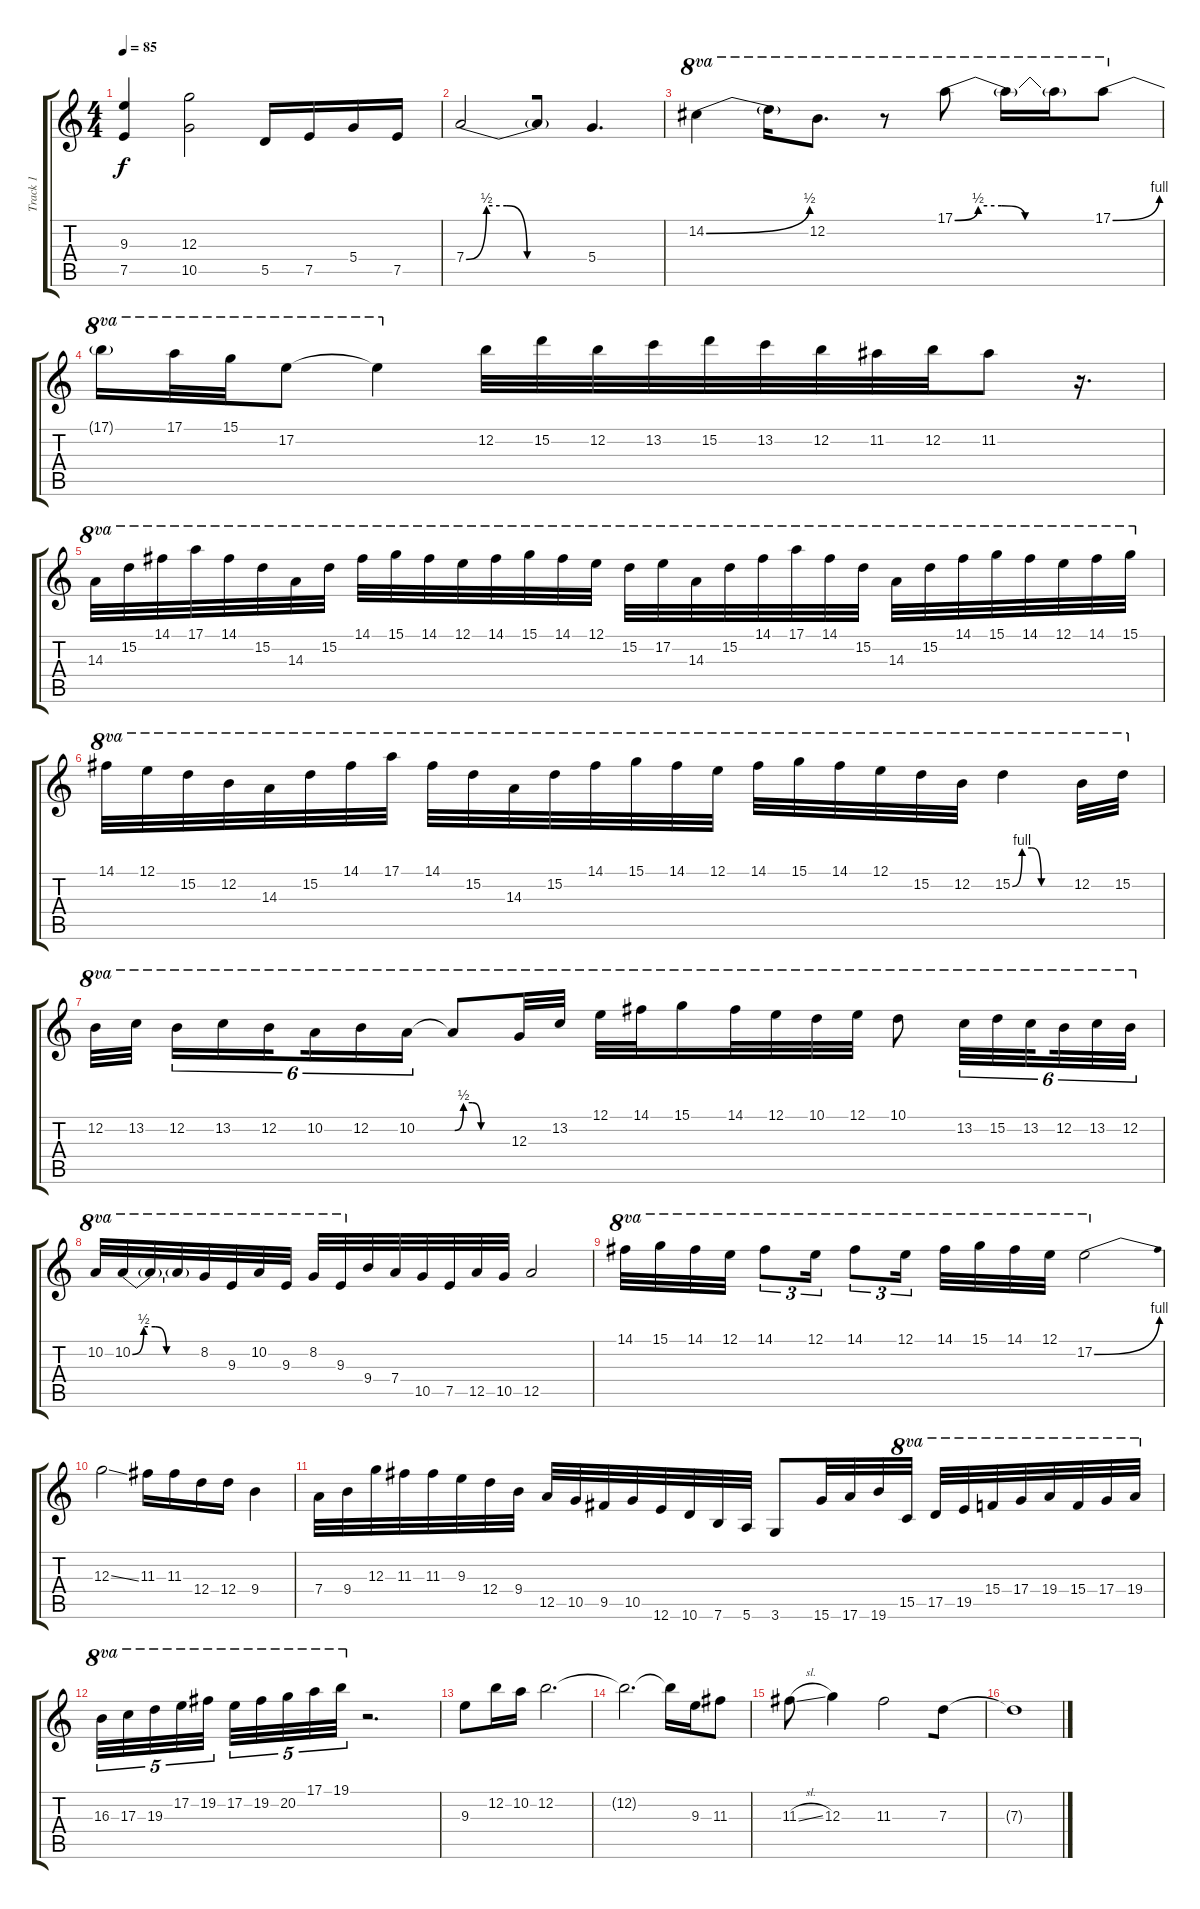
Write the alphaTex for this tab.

\track ("Track 1" "Track 1") {instrument distortionguitar}
\staff {score tabs}
\tuning (E4 B3 G3 D3 A2 E2) {hide}
\ts (4 4)
\tempo 85
\clef g2
\ks c
(9.3 7.5).4{dy f} (12.3 10.5).2 5.5.16 7.5.16 5.4.16 7.5.16 |
7.4{be (custom 0 0 10 2 20 2 30 0 60 0)}.2{beam merge} 7.4{t}.8 5.4.4{d} |
14.2{be (bend 0 0 60 2)}.4{ot 8va} 14.2{t}.16{ot 8va} 12.2.8{d ot 8va} r.8{ot 8va} 17.1{be (custom 0 0 10 2 20 2 30 0 60 0)}.8{ot 8va} 17.1{t}.16{ot 8va} 17.1{t}.16{ot 8va} 17.1{be (bend 0 0 60 4)}.8{ot 8va} |
17.1{t}.16{ot 8va} 17.1.32{ot 8va} 15.1.32{ot 8va beam merge} 17.2.8{ot 8va} 17.2{t}.4{ot 8va} 12.2.32 15.2.32 12.2.32 13.2.32 15.2.32 13.2.32 12.2.32 11.2.32{beam merge} 12.2.32 11.2.8 r.16{d} |
14.3.32{ot 8va} 15.2.32{ot 8va} 14.1.32{ot 8va} 17.1.32{ot 8va} 14.1.32{ot 8va beam merge} 15.2.32{ot 8va} 14.3.32{ot 8va} 15.2.32{ot 8va} 14.1.32{ot 8va} 15.1.32{ot 8va beam merge} 14.1.32{ot 8va} 12.1.32{ot 8va} 14.1.32{ot 8va} 15.1.32{ot 8va beam merge} 14.1.32{ot 8va} 12.1.32{ot 8va} 15.2.32{ot 8va} 17.2.32{ot 8va beam merge} 14.3.32{ot 8va} 15.2.32{ot 8va} 14.1.32{ot 8va} 17.1.32{ot 8va} 14.1.32{ot 8va beam merge} 15.2.32{ot 8va} 14.3.32{ot 8va} 15.2.32{ot 8va} 14.1.32{ot 8va} 15.1.32{ot 8va beam merge} 14.1.32{ot 8va} 12.1.32{ot 8va} 14.1.32{ot 8va} 15.1.32{ot 8va} |
14.1.32{ot 8va} 12.1.32{ot 8va} 15.2.32{ot 8va} 12.2.32{ot 8va beam merge} 14.3.32{ot 8va} 15.2.32{ot 8va} 14.1.32{ot 8va} 17.1.32{ot 8va} 14.1.32{ot 8va beam merge} 15.2.32{ot 8va} 14.3.32{ot 8va} 15.2.32{ot 8va} 14.1.32{ot 8va} 15.1.32{ot 8va beam merge} 14.1.32{ot 8va} 12.1.32{ot 8va} 14.1.32{ot 8va} 15.1.32{ot 8va beam merge} 14.1.32{ot 8va} 12.1.32{ot 8va} 15.2.32{ot 8va} 12.2.32{ot 8va} 15.2{be (custom 0 0 10 4 20 4 30 0 60 0)}.4{ot 8va} 12.2.32{ot 8va} 15.2.32{ot 8va} |
12.2.32{ot 8va} 13.2.32{ot 8va beam splitsecondary} 12.2.16{tu (6 4) ot 8va beam merge} 13.2.16{tu (6 4) ot 8va beam merge} 12.2.16{tu (6 4) ot 8va beam splitsecondary} 10.2.16{tu (6 4) ot 8va} 12.2.16{tu (6 4) ot 8va beam merge} 10.2.16{tu (6 4) ot 8va} 10.2{be (custom 0 0 10 2 20 2 30 0 60 0) t}.8{ot 8va} 12.3.32{ot 8va} 13.2.32{ot 8va} 12.1.32{ot 8va} 14.1.32{ot 8va} 15.1.16{ot 8va} 14.1.32{ot 8va beam merge} 12.1.32{ot 8va} 10.1.32{ot 8va} 12.1.32{ot 8va} 10.1.8{ot 8va} 13.2.32{tu (6 4) ot 8va} 15.2.32{tu (6 4) ot 8va} 13.2.32{tu (6 4) ot 8va beam splitsecondary} 12.2.32{tu (6 4) ot 8va} 13.2.32{tu (6 4) ot 8va} 12.2.32{tu (6 4) ot 8va} |
10.2.32{ot 8va} 10.2{be (custom 0 0 10 2 20 2 30 0 60 0)}.32{ot 8va} 10.2{t}.32{ot 8va} 10.2{t}.32{ot 8va} 8.2.32{ot 8va} 9.3.32{ot 8va} 10.2.32{ot 8va} 9.3.32{ot 8va} 8.2.32{ot 8va} 9.3.32{ot 8va} 9.4.32 7.4.32 10.5.32 7.5.32 12.5.32 10.5.32 12.5.2 |
14.1.32{ot 8va beam merge} 15.1.32{ot 8va} 14.1.32{ot 8va} 12.1.32{ot 8va} 14.1.8{tu (3 2) ot 8va beam merge} 12.1.16{tu (3 2) ot 8va beam split} 14.1.8{tu (3 2) ot 8va} 12.1.16{tu (3 2) ot 8va beam splitsecondary} 14.1.32{ot 8va} 15.1.32{ot 8va} 14.1.32{ot 8va beam merge} 12.1.32{ot 8va} 17.2{be (bend 0 0 60 4)}.2{ot 8va} |
12.3{ss}.2 11.3.16 11.3.16 12.4.16{beam merge} 12.4.16 9.4.4 |
7.4.32 9.4.32 12.3.32 11.3.32 11.3.32 9.3.32 12.4.32{beam merge} 9.4.32 12.5.32 10.5.32 9.5.32 10.5.32 12.6.32 10.6.32 7.6.32 5.6.32 3.6.8 15.6.32 17.6.32 19.6.32 15.5.32{ot 8va} 17.5.32{ot 8va} 19.5.32{ot 8va} 15.4.32{ot 8va} 17.4.32{ot 8va} 19.4.32{ot 8va beam Up} 15.4.32{ot 8va beam Up} 17.4.32{ot 8va beam Up} 19.4.32{ot 8va beam Up} |
16.3.32{tu (5 4) ot 8va} 17.3.32{tu (5 4) ot 8va} 19.3.32{tu (5 4) ot 8va} 17.2.32{tu (5 4) ot 8va} 19.2.32{tu (5 4) ot 8va beam splitsecondary} 17.2.32{tu (5 4) ot 8va} 19.2.32{tu (5 4) ot 8va} 20.2.32{tu (5 4) ot 8va} 17.1.32{tu (5 4) ot 8va} 19.1.32{tu (5 4) ot 8va} r.2{d} |
9.3.8 12.2.16 10.2.16 12.2.2{d} |
12.2{t}.2{d} 12.2{t}.16 9.3.16{beam merge} 11.3.8 |
11.3{sl}.8 12.3.4 11.3.2{beam merge} 7.3.8 |
7.3{t}.1
